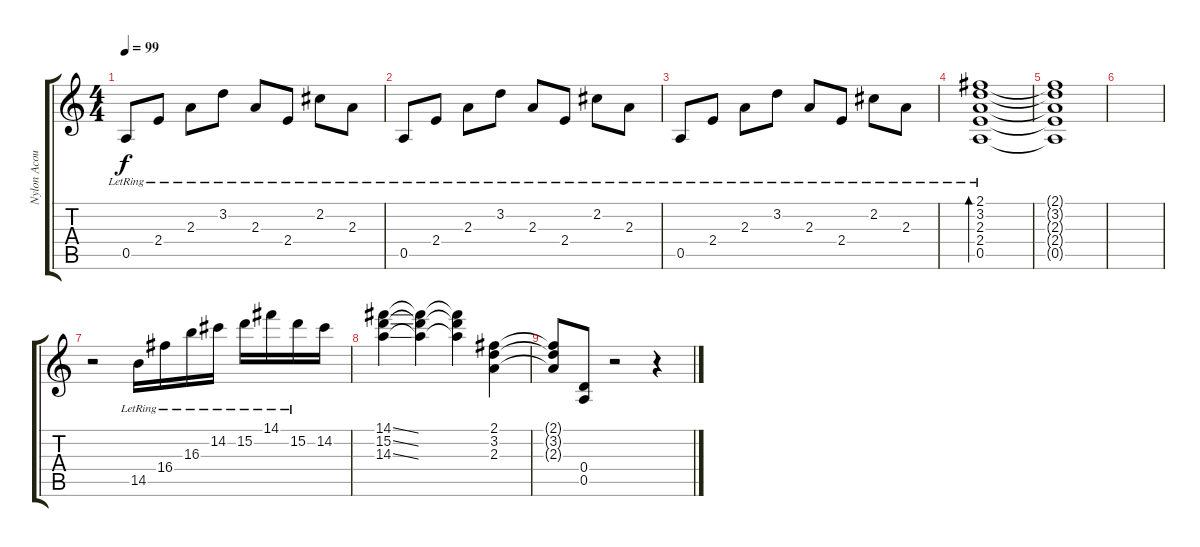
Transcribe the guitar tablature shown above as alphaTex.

\track ("Nylon Acoustic" "Nylon Acou") {instrument acousticguitarnylon}
\staff {score tabs}
\tuning (E4 B3 G3 D3 A2 E2) {hide}
\ts (4 4)
\tempo 99
\clef g2
\ks c
0.5{lr}.8{dy f} 2.4{lr}.8 2.3{lr}.8 3.2{lr}.8 2.3{lr}.8 2.4{lr}.8 2.2{lr}.8 2.3{lr}.8 |
0.5{lr}.8 2.4{lr}.8 2.3{lr}.8 3.2{lr}.8 2.3{lr}.8 2.4{lr}.8 2.2{lr}.8 2.3{lr}.8 |
0.5{lr}.8 2.4{lr}.8 2.3{lr}.8 3.2{lr}.8 2.3{lr}.8 2.4{lr}.8 2.2{lr}.8 2.3{lr}.8 |
(2.1{lr} 3.2{lr} 2.3{lr} 2.4{lr} 0.5{lr}).1{bd 240} |
(2.1{t} 3.2{t} 2.3{t} 2.4{t} 0.5{t}).1 |
|
r.2{volume 8} 14.5{lr}.16 16.4{lr}.16 16.3{lr}.16 14.2{lr}.16 15.2{lr}.16 14.1{lr}.16 15.2{lr}.16 14.2.16 |
(14.1{ss} 15.2{ss} 14.3{ss}).4 (14.1{t} 15.2{t} 14.3{t}).4 (14.1{t} 15.2{t} 14.3{t}).4 (2.1 3.2 2.3).4 |
(2.1{t} 3.2{t} 2.3{t}).8 (0.4 0.5).8 r.2 r.4
